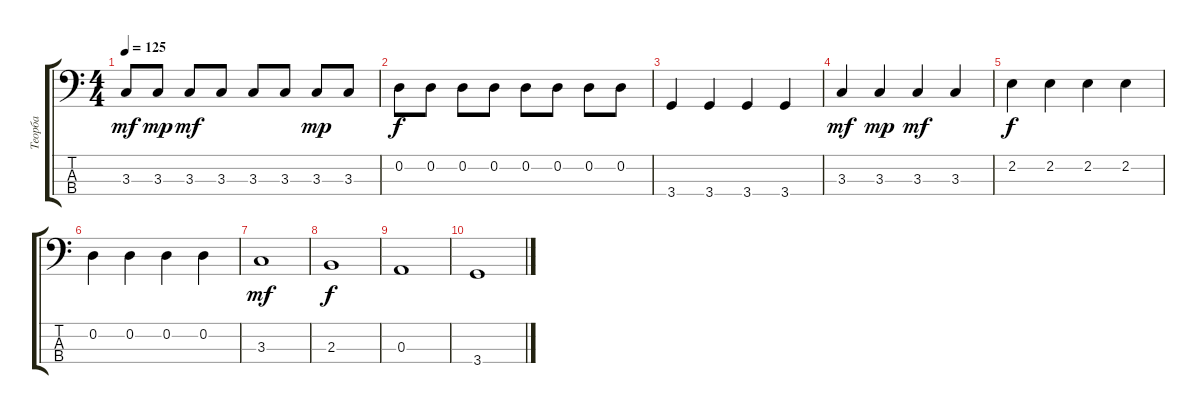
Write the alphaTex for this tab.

\track ("Теорба" "Теорба") {instrument electricbassfinger}
\staff {score tabs}
\tuning (G2 D2 A1 E1) {hide}
\ts (4 4)
\tempo 125
\clef f4
\ks c
3.3.8{dy mf} 3.3.8{dy mp} 3.3.8{dy mf} 3.3.8 3.3.8 3.3.8 3.3.8{dy mp} 3.3.8 |
0.2.8{dy f} 0.2.8 0.2.8 0.2.8 0.2.8 0.2.8 0.2.8 0.2.8 |
3.4.4 3.4.4 3.4.4 3.4.4 |
3.3.4{dy mf} 3.3.4{dy mp} 3.3.4{dy mf} 3.3.4 |
2.2.4{dy f} 2.2.4 2.2.4 2.2.4 |
0.2.4 0.2.4 0.2.4 0.2.4 |
3.3.1{dy mf} |
2.3.1{dy f} |
0.3.1 |
3.4.1
